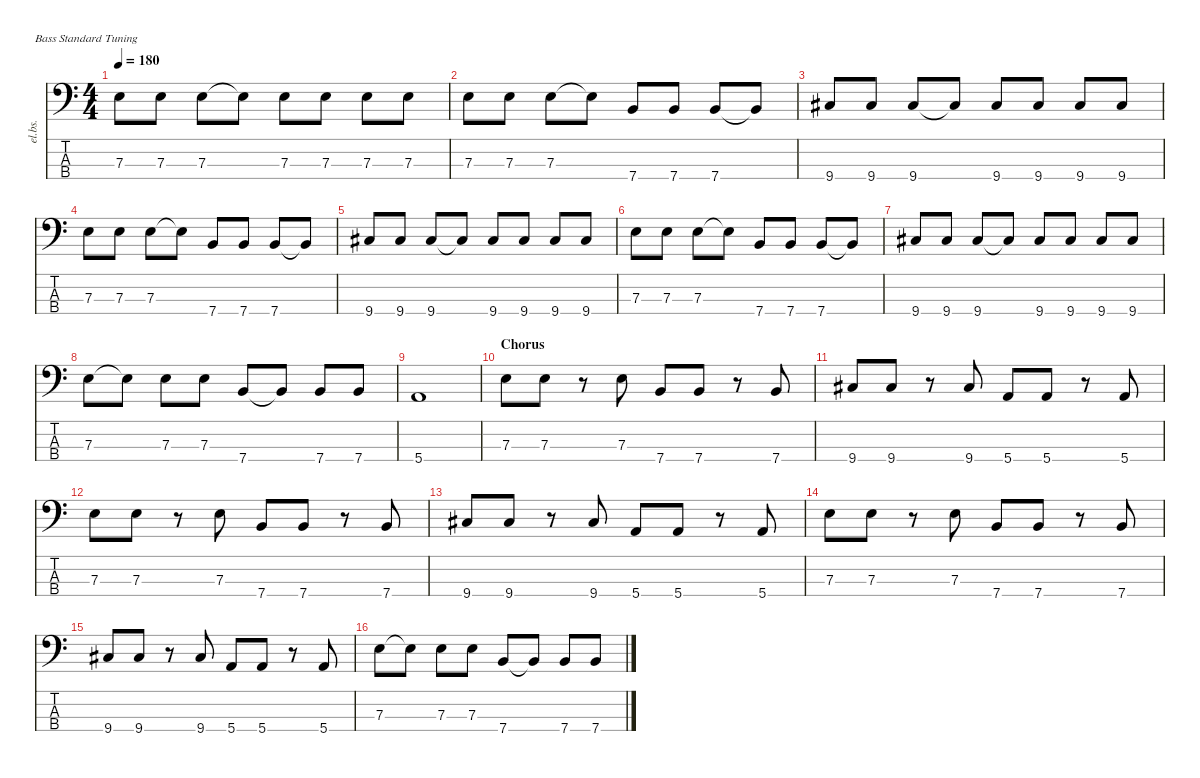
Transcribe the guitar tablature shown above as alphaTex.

\defaultSystemsLayout 4
\hideDynamics
\bracketExtendMode nobrackets
\otherSystemsTrackNameOrientation horizontal
\track ("Bass" "el.bs.") {instrument electricbasspick}
\staff {score tabs}
\tuning (G2 D2 A1 E1)
\ts (4 4)
\tempo 180
\clef f4
\ks c
7.3{t}.8{dy f beam Down} 7.3.8{beam Down} 7.3.8{beam Down} 7.3{t}.8{beam Down} 7.3.8{beam Down} 7.3.8{beam Down} 7.3.8{beam Down} 7.3.8{beam Down} |
7.3.8{beam Down} 7.3.8{beam Down} 7.3.8{beam Down} 7.3{t}.8{beam Down} 7.4.8{beam Up} 7.4.8{beam Up} 7.4.8{beam Up} 7.4{t}.8{beam Up} |
9.4{acc #}.8{beam Up} 9.4{acc #}.8{beam Up} 9.4{acc #}.8{beam Up} 9.4{t acc #}.8{beam Up} 9.4{acc #}.8{beam Up} 9.4{acc #}.8{beam Up} 9.4{acc #}.8{beam Up} 9.4{acc #}.8{beam Up} |
7.3.8{beam Down} 7.3.8{beam Down} 7.3.8{beam Down} 7.3{t}.8{beam Down} 7.4.8{beam Up} 7.4.8{beam Up} 7.4.8{beam Up} 7.4{t}.8{beam Up} |
9.4{acc #}.8{beam Up} 9.4{acc #}.8{beam Up} 9.4{acc #}.8{beam Up} 9.4{t acc #}.8{beam Up} 9.4{acc #}.8{beam Up} 9.4{acc #}.8{beam Up} 9.4{acc #}.8{beam Up} 9.4{acc #}.8{beam Up} |
7.3.8{beam Down} 7.3.8{beam Down} 7.3.8{beam Down} 7.3{t}.8{beam Down} 7.4.8{beam Up} 7.4.8{beam Up} 7.4.8{beam Up} 7.4{t}.8{beam Up} |
9.4{acc #}.8{beam Up} 9.4{acc #}.8{beam Up} 9.4{acc #}.8{beam Up} 9.4{t acc #}.8{beam Up} 9.4{acc #}.8{beam Up} 9.4{acc #}.8{beam Up} 9.4{acc #}.8{beam Up} 9.4{acc #}.8{beam Up} |
7.3.8{beam Down} 7.3{t}.8{beam Down} 7.3.8{beam Down} 7.3.8{beam Down} 7.4.8{beam Up} 7.4{t}.8{beam Up} 7.4.8{beam Up} 7.4.8{beam Up} |
5.4.1{beam Up} |
\section ("" "Chorus")
7.3.8{beam Down} 7.3.8{beam Down} r.8{beam Down} 7.3.8{beam Down} 7.4.8{beam Up} 7.4.8{beam Up} r.8{beam Up} 7.4.8{beam Up} |
9.4{acc #}.8{beam Up} 9.4{acc #}.8{beam Up} r.8{beam Up} 9.4{acc #}.8{beam Up} 5.4.8{beam Up} 5.4.8{beam Up} r.8{beam Up} 5.4.8{beam Up} |
7.3.8{beam Down} 7.3.8{beam Down} r.8{beam Down} 7.3.8{beam Down} 7.4.8{beam Up} 7.4.8{beam Up} r.8{beam Up} 7.4.8{beam Up} |
9.4{acc #}.8{beam Up} 9.4{acc #}.8{beam Up} r.8{beam Up} 9.4{acc #}.8{beam Up} 5.4.8{beam Up} 5.4.8{beam Up} r.8{beam Up} 5.4.8{beam Up} |
7.3.8{beam Down} 7.3.8{beam Down} r.8{beam Down} 7.3.8{beam Down} 7.4.8{beam Up} 7.4.8{beam Up} r.8{beam Up} 7.4.8{beam Up} |
9.4{acc #}.8{beam Up} 9.4{acc #}.8{beam Up} r.8{beam Up} 9.4{acc #}.8{beam Up} 5.4.8{beam Up} 5.4.8{beam Up} r.8{beam Up} 5.4.8{beam Up} |
7.3.8{beam Down} 7.3{t}.8{beam Down} 7.3.8{beam Down} 7.3.8{beam Down} 7.4.8{beam Up} 7.4{t}.8{beam Up} 7.4.8{beam Up} 7.4.8{beam Up}
